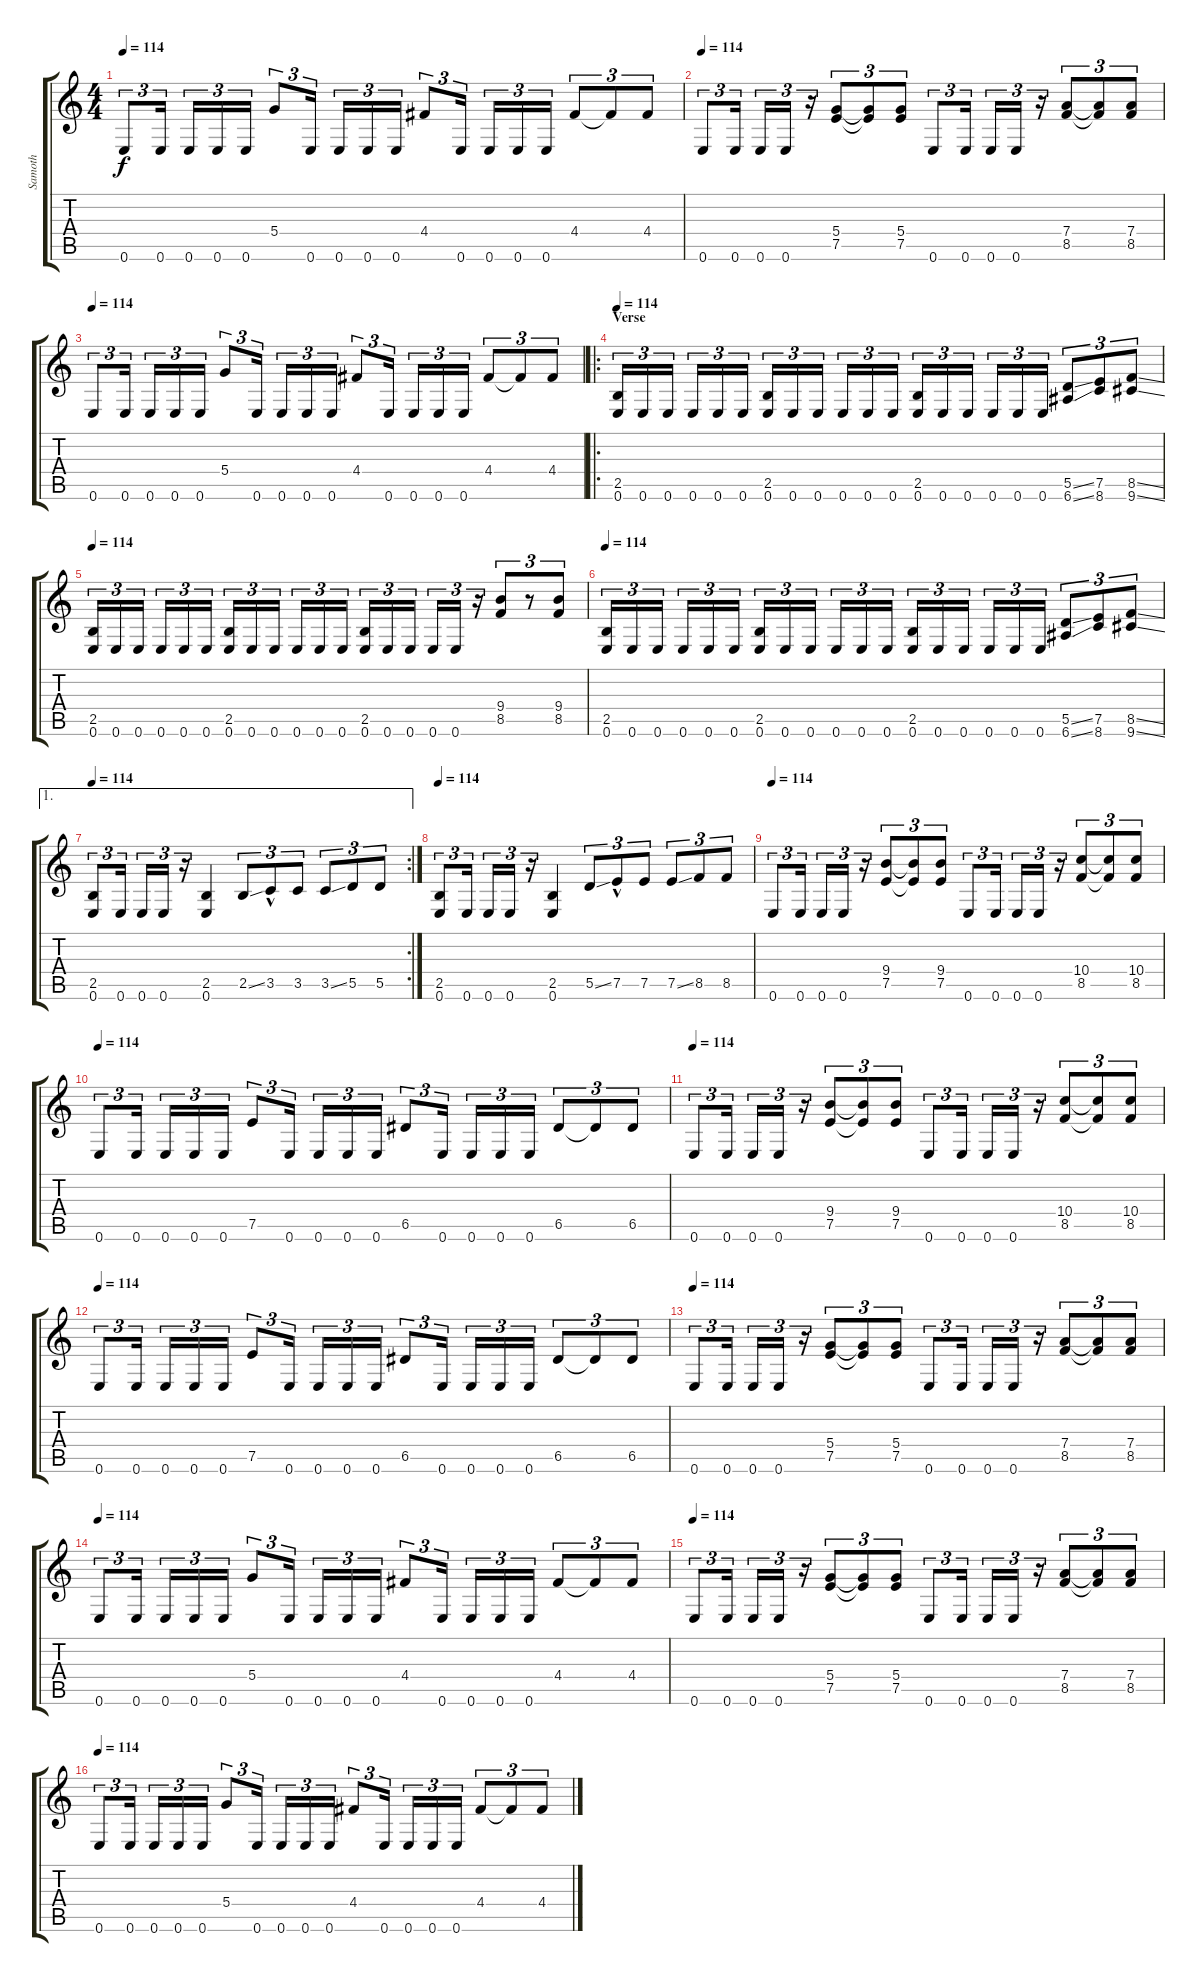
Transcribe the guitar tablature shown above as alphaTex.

\track ("Samoth" "Samoth") {instrument distortionguitar}
\staff {score tabs}
\tuning (E4 B3 G3 D3 A2 E2) {hide}
\ts (4 4)
\tempo 114
\clef g2
\ks c
0.6.8{tu (3 2) dy f} 0.6.16{tu (3 2)} 0.6.16{tu (3 2)} 0.6.16{tu (3 2)} 0.6.16{tu (3 2)} 5.4.8{tu (3 2)} 0.6.16{tu (3 2)} 0.6.16{tu (3 2)} 0.6.16{tu (3 2)} 0.6.16{tu (3 2)} 4.4.8{tu (3 2)} 0.6.16{tu (3 2)} 0.6.16{tu (3 2)} 0.6.16{tu (3 2)} 0.6.16{tu (3 2)} 4.4.8{tu (3 2)} 4.4{t}.8{tu (3 2)} 4.4.8{tu (3 2)} |
\tempo 114
0.6.8{tu (3 2)} 0.6.16{tu (3 2)} 0.6.16{tu (3 2)} 0.6.16{tu (3 2)} r.16{tu (3 2)} (5.4 7.5).8{tu (3 2)} (5.4{t} 7.5{t}).8{tu (3 2)} (5.4 7.5).8{tu (3 2)} 0.6.8{tu (3 2)} 0.6.16{tu (3 2)} 0.6.16{tu (3 2)} 0.6.16{tu (3 2)} r.16{tu (3 2)} (7.4 8.5).8{tu (3 2)} (7.4{t} 8.5{t}).8{tu (3 2)} (7.4 8.5).8{tu (3 2)} |
\tempo 114
0.6.8{tu (3 2)} 0.6.16{tu (3 2)} 0.6.16{tu (3 2)} 0.6.16{tu (3 2)} 0.6.16{tu (3 2)} 5.4.8{tu (3 2)} 0.6.16{tu (3 2)} 0.6.16{tu (3 2)} 0.6.16{tu (3 2)} 0.6.16{tu (3 2)} 4.4.8{tu (3 2)} 0.6.16{tu (3 2)} 0.6.16{tu (3 2)} 0.6.16{tu (3 2)} 0.6.16{tu (3 2)} 4.4.8{tu (3 2)} 4.4{t}.8{tu (3 2)} 4.4.8{tu (3 2)} |
\ro
\section ("" "Verse")
\tempo 114
(2.5 0.6).16{tu (3 2)} 0.6.16{tu (3 2)} 0.6.16{tu (3 2)} 0.6.16{tu (3 2)} 0.6.16{tu (3 2)} 0.6.16{tu (3 2)} (2.5 0.6).16{tu (3 2)} 0.6.16{tu (3 2)} 0.6.16{tu (3 2)} 0.6.16{tu (3 2)} 0.6.16{tu (3 2)} 0.6.16{tu (3 2)} (2.5 0.6).16{tu (3 2)} 0.6.16{tu (3 2)} 0.6.16{tu (3 2)} 0.6.16{tu (3 2)} 0.6.16{tu (3 2)} 0.6.16{tu (3 2)} (5.5{ss} 6.6{ss}).8{tu (3 2)} (7.5 8.6).8{tu (3 2)} (8.5{ss} 9.6{ss}).8{tu (3 2)} |
\tempo 114
(2.5 0.6).16{tu (3 2)} 0.6.16{tu (3 2)} 0.6.16{tu (3 2)} 0.6.16{tu (3 2)} 0.6.16{tu (3 2)} 0.6.16{tu (3 2)} (2.5 0.6).16{tu (3 2)} 0.6.16{tu (3 2)} 0.6.16{tu (3 2)} 0.6.16{tu (3 2)} 0.6.16{tu (3 2)} 0.6.16{tu (3 2)} (2.5 0.6).16{tu (3 2)} 0.6.16{tu (3 2)} 0.6.16{tu (3 2)} 0.6.16{tu (3 2)} 0.6.16{tu (3 2)} r.16{tu (3 2)} (9.4 8.5).8{tu (3 2)} r.8{tu (3 2)} (9.4 8.5).8{tu (3 2)} |
\tempo 114
(2.5 0.6).16{tu (3 2)} 0.6.16{tu (3 2)} 0.6.16{tu (3 2)} 0.6.16{tu (3 2)} 0.6.16{tu (3 2)} 0.6.16{tu (3 2)} (2.5 0.6).16{tu (3 2)} 0.6.16{tu (3 2)} 0.6.16{tu (3 2)} 0.6.16{tu (3 2)} 0.6.16{tu (3 2)} 0.6.16{tu (3 2)} (2.5 0.6).16{tu (3 2)} 0.6.16{tu (3 2)} 0.6.16{tu (3 2)} 0.6.16{tu (3 2)} 0.6.16{tu (3 2)} 0.6.16{tu (3 2)} (5.5{ss} 6.6{ss}).8{tu (3 2)} (7.5 8.6).8{tu (3 2)} (8.5{ss} 9.6{ss}).8{tu (3 2)} |
\ae 1
\rc 2
\tempo 114
(2.5 0.6).8{tu (3 2)} 0.6.16{tu (3 2)} 0.6.16{tu (3 2)} 0.6.16{tu (3 2)} r.16{tu (3 2)} (2.5 0.6).4 2.5{ss}.8{tu (3 2)} 3.5{hac}.8{tu (3 2)} 3.5.8{tu (3 2)} 3.5{ss}.8{tu (3 2)} 5.5.8{tu (3 2)} 5.5.8{tu (3 2)} |
\tempo 114
(2.5 0.6).8{tu (3 2)} 0.6.16{tu (3 2)} 0.6.16{tu (3 2)} 0.6.16{tu (3 2)} r.16{tu (3 2)} (2.5 0.6).4 5.5{ss}.8{tu (3 2)} 7.5{hac}.8{tu (3 2)} 7.5.8{tu (3 2)} 7.5{ss}.8{tu (3 2)} 8.5.8{tu (3 2)} 8.5.8{tu (3 2)} |
\tempo 114
0.6.8{tu (3 2)} 0.6.16{tu (3 2)} 0.6.16{tu (3 2)} 0.6.16{tu (3 2)} r.16{tu (3 2)} (9.4 7.5).8{tu (3 2)} (9.4{t} 7.5{t}).8{tu (3 2)} (9.4 7.5).8{tu (3 2)} 0.6.8{tu (3 2)} 0.6.16{tu (3 2)} 0.6.16{tu (3 2)} 0.6.16{tu (3 2)} r.16{tu (3 2)} (10.4 8.5).8{tu (3 2)} (10.4{t} 8.5{t}).8{tu (3 2)} (10.4 8.5).8{tu (3 2)} |
\tempo 114
0.6.8{tu (3 2)} 0.6.16{tu (3 2)} 0.6.16{tu (3 2)} 0.6.16{tu (3 2)} 0.6.16{tu (3 2)} 7.5.8{tu (3 2)} 0.6.16{tu (3 2)} 0.6.16{tu (3 2)} 0.6.16{tu (3 2)} 0.6.16{tu (3 2)} 6.5.8{tu (3 2)} 0.6.16{tu (3 2)} 0.6.16{tu (3 2)} 0.6.16{tu (3 2)} 0.6.16{tu (3 2)} 6.5.8{tu (3 2)} 6.5{t}.8{tu (3 2)} 6.5.8{tu (3 2)} |
\tempo 114
0.6.8{tu (3 2)} 0.6.16{tu (3 2)} 0.6.16{tu (3 2)} 0.6.16{tu (3 2)} r.16{tu (3 2)} (9.4 7.5).8{tu (3 2)} (9.4{t} 7.5{t}).8{tu (3 2)} (9.4 7.5).8{tu (3 2)} 0.6.8{tu (3 2)} 0.6.16{tu (3 2)} 0.6.16{tu (3 2)} 0.6.16{tu (3 2)} r.16{tu (3 2)} (10.4 8.5).8{tu (3 2)} (10.4{t} 8.5{t}).8{tu (3 2)} (10.4 8.5).8{tu (3 2)} |
\tempo 114
0.6.8{tu (3 2)} 0.6.16{tu (3 2)} 0.6.16{tu (3 2)} 0.6.16{tu (3 2)} 0.6.16{tu (3 2)} 7.5.8{tu (3 2)} 0.6.16{tu (3 2)} 0.6.16{tu (3 2)} 0.6.16{tu (3 2)} 0.6.16{tu (3 2)} 6.5.8{tu (3 2)} 0.6.16{tu (3 2)} 0.6.16{tu (3 2)} 0.6.16{tu (3 2)} 0.6.16{tu (3 2)} 6.5.8{tu (3 2)} 6.5{t}.8{tu (3 2)} 6.5.8{tu (3 2)} |
\tempo 114
0.6.8{tu (3 2)} 0.6.16{tu (3 2)} 0.6.16{tu (3 2)} 0.6.16{tu (3 2)} r.16{tu (3 2)} (5.4 7.5).8{tu (3 2)} (5.4{t} 7.5{t}).8{tu (3 2)} (5.4 7.5).8{tu (3 2)} 0.6.8{tu (3 2)} 0.6.16{tu (3 2)} 0.6.16{tu (3 2)} 0.6.16{tu (3 2)} r.16{tu (3 2)} (7.4 8.5).8{tu (3 2)} (7.4{t} 8.5{t}).8{tu (3 2)} (7.4 8.5).8{tu (3 2)} |
\tempo 114
0.6.8{tu (3 2)} 0.6.16{tu (3 2)} 0.6.16{tu (3 2)} 0.6.16{tu (3 2)} 0.6.16{tu (3 2)} 5.4.8{tu (3 2)} 0.6.16{tu (3 2)} 0.6.16{tu (3 2)} 0.6.16{tu (3 2)} 0.6.16{tu (3 2)} 4.4.8{tu (3 2)} 0.6.16{tu (3 2)} 0.6.16{tu (3 2)} 0.6.16{tu (3 2)} 0.6.16{tu (3 2)} 4.4.8{tu (3 2)} 4.4{t}.8{tu (3 2)} 4.4.8{tu (3 2)} |
\tempo 114
0.6.8{tu (3 2)} 0.6.16{tu (3 2)} 0.6.16{tu (3 2)} 0.6.16{tu (3 2)} r.16{tu (3 2)} (5.4 7.5).8{tu (3 2)} (5.4{t} 7.5{t}).8{tu (3 2)} (5.4 7.5).8{tu (3 2)} 0.6.8{tu (3 2)} 0.6.16{tu (3 2)} 0.6.16{tu (3 2)} 0.6.16{tu (3 2)} r.16{tu (3 2)} (7.4 8.5).8{tu (3 2)} (7.4{t} 8.5{t}).8{tu (3 2)} (7.4 8.5).8{tu (3 2)} |
\tempo 114
0.6.8{tu (3 2)} 0.6.16{tu (3 2)} 0.6.16{tu (3 2)} 0.6.16{tu (3 2)} 0.6.16{tu (3 2)} 5.4.8{tu (3 2)} 0.6.16{tu (3 2)} 0.6.16{tu (3 2)} 0.6.16{tu (3 2)} 0.6.16{tu (3 2)} 4.4.8{tu (3 2)} 0.6.16{tu (3 2)} 0.6.16{tu (3 2)} 0.6.16{tu (3 2)} 0.6.16{tu (3 2)} 4.4.8{tu (3 2)} 4.4{t}.8{tu (3 2)} 4.4.8{tu (3 2)}
